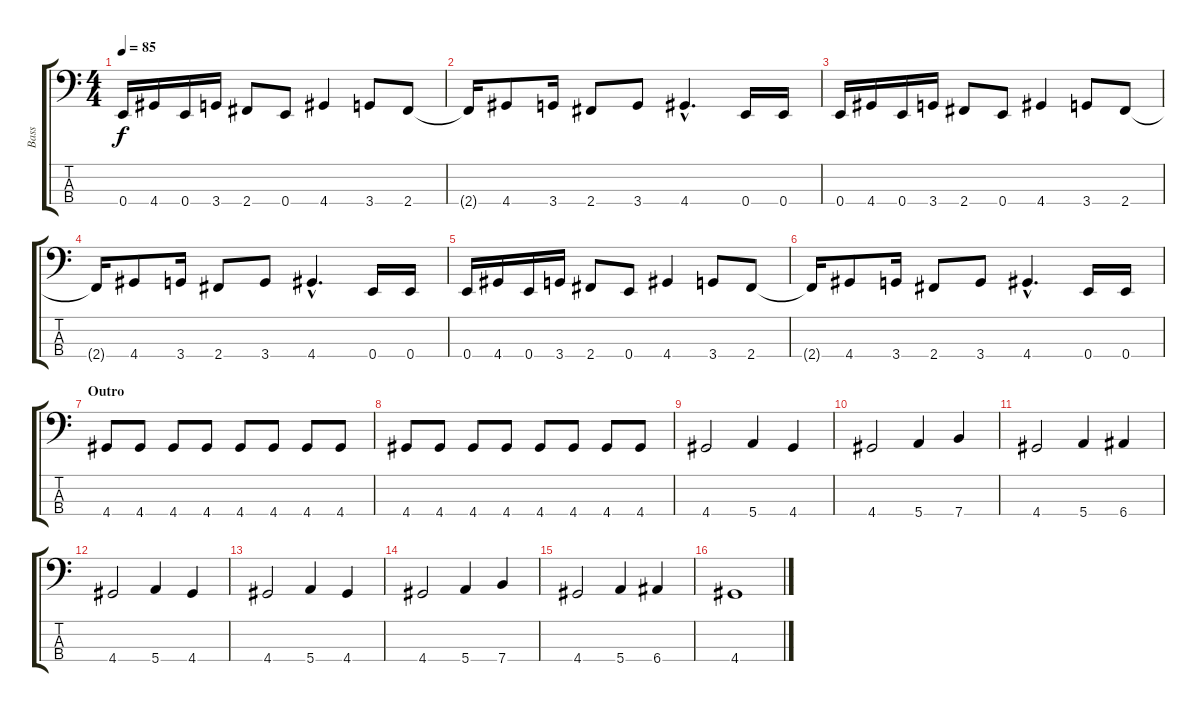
\track ("Bass" "Bass") {instrument electricbasspick}
\staff {score tabs}
\tuning (G2 D2 A1 E1) {hide}
\ts (4 4)
\tempo 85
\clef f4
\ks c
0.4.16{dy f} 4.4.16 0.4.16 3.4.16 2.4.8 0.4.8 4.4.4 3.4.8 2.4.8 |
2.4{t}.16 4.4.8 3.4.16 2.4.8 3.4.8 4.4{hac}.4{d} 0.4.16 0.4.16 |
0.4.16 4.4.16 0.4.16 3.4.16 2.4.8 0.4.8 4.4.4 3.4.8 2.4.8 |
2.4{t}.16 4.4.8 3.4.16 2.4.8 3.4.8 4.4{hac}.4{d} 0.4.16 0.4.16 |
0.4.16 4.4.16 0.4.16 3.4.16 2.4.8 0.4.8 4.4.4 3.4.8 2.4.8 |
2.4{t}.16 4.4.8 3.4.16 2.4.8 3.4.8 4.4{hac}.4{d} 0.4.16 0.4.16 |
\section ("" "Outro")
4.4.8{volume 4} 4.4.8{volume 16} 4.4.8 4.4.8 4.4.8 4.4.8 4.4.8 4.4.8 |
4.4.8 4.4.8 4.4.8 4.4.8 4.4.8 4.4.8 4.4.8 4.4.8 |
4.4.2 5.4.4 4.4.4 |
4.4.2 5.4.4 7.4.4 |
4.4.2 5.4.4 6.4.4 |
4.4.2 5.4.4 4.4.4 |
4.4.2 5.4.4 4.4.4 |
4.4.2 5.4.4 7.4.4 |
4.4.2 5.4.4 6.4.4 |
4.4.1
